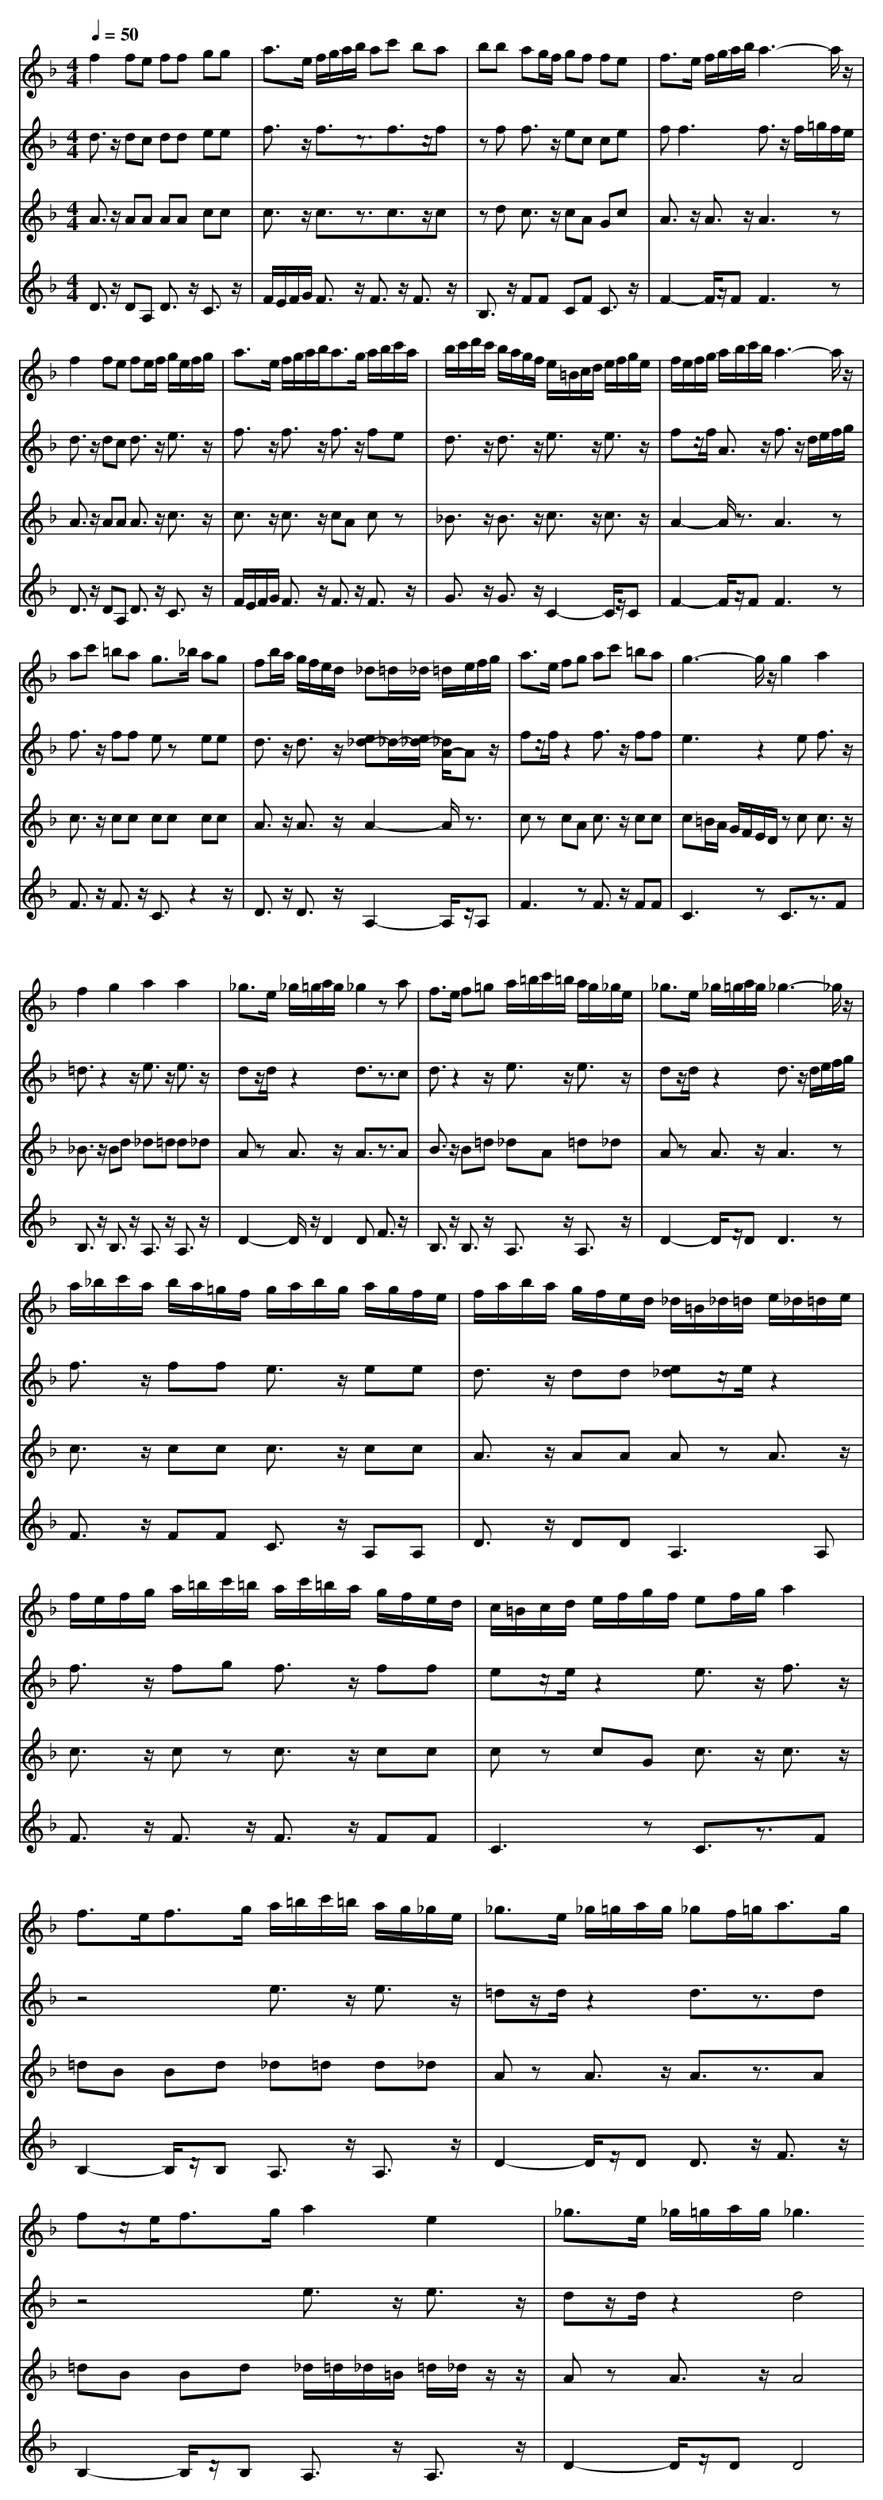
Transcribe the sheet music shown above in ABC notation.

X:1
T:
M: 4/4
L: 1/8
Q:1/4=50
K:F % 1 flats
V:1
f2 fe ff gg|a3/2e/2 f/2g/2a/2b/2 ac' ba|bb ag/2f/2 gf fe|f3/2e/2 f/2g/2a/2b/2 a3-a/2z/2|
f2 fe fe/2f/2 g/2e/2f/2g/2|a3/2e/2 f/2g/2a/2b<ag/2 a/2b/2c'/2a/2|b/2c'/2d'/2c'/2 b/2a/2g/2f/2 e/2=B/2c/2d/2 e/2f/2g/2e/2|f/2e/2f/2g/2 a/2b/2c'/2b/2 a3-a/2z/2|
ac' =ba g3/2_b/2 ag|fb/2a/2 g/2f/2e/2d/2 _d=d/2_d/2 =d/2e/2f/2g/2|a3/2e/2 fg ac' =ba|g3-g/2z/2 g2 a2|
f2 g2 a2 a2|_g3/2e/2 _g/2=g/2a/2g/2 _g2 za|f3/2e/2 f=g a/2=b/2c'/2=b/2 a/2g/2_g/2e/2|_g3/2e/2 _g/2=g/2a/2g/2 _g3-_g/2z/2|
a/2_b/2c'/2a/2 b/2a/2=g/2f/2 g/2a/2b/2g/2 a/2g/2f/2e/2|f/2a/2b/2a/2 g/2f/2e/2d/2 _d/2=B/2_d/2=d/2 e/2_d/2=d/2e/2|f/2e/2f/2g/2 a/2=b/2c'/2=b/2 a/2c'/2=b/2a/2 g/2f/2e/2d/2|c/2=B/2c/2d/2 e/2f/2g/2f/2 ef/2g/2 a2|
f3/2e<fg/2 a/2=b/2c'/2=b/2 a/2g/2_g/2e/2|_g3/2e/2 _g/2=g/2a/2g/2 _gf/2=g<ag/2|fz/2e<fg/2 a2 e2|_g3/2e/2 _g/2=g/2a/2g/2 _g3
V:2
d3/2z/2 dc dd ee|f3/2z/2 f3/2z3/2f3/2z/2f|zf f3/2z/2 ec ce|f2<f2 f3/2z/2 f/2=g/2f/2e/2|
d3/2z/2 dc d3/2z/2 e3/2z/2|f3/2z/2 f3/2z/2 f3/2z/2 fe|d3/2z/2 d3/2z/2 e3/2z/2 e3/2z/2|fz/2f/2 A3/2z/2 f3/2z/2 d/2e/2f/2g/2|
f3/2z/2 ff ez ee|d3/2z/2 d3/2z/2 [e_d-]_d/2-[e/2_d/2-] [_d/2A/2-]Az/2|fz/2f/2 z2 f3/2z/2 ff|e3z2e f3/2z/2|
=d3/2z2z/2 e3/2z/2 e3/2z/2|dz/2d/2 z2 d3/2z3/2c|d3/2z2z/2 e3/2z/2 e3/2z/2|dz/2d/2 z2 d3/2z/2 d/2e/2f/2g/2|
f3/2z/2 ff e3/2z/2 ee|d3/2z/2 dd [e_d]z/2e/2 z2|f3/2z/2 fg f3/2z/2 ff|ez/2e/2 z2 e3/2z/2 f3/2z/2|
z4 e3/2z/2 e3/2z/2|=dz/2d/2 z2 d3/2z3/2d|z4 e3/2z/2 e3/2z/2|dz/2d/2 z2 d4|
V:3
A3/2z/2 AA AA cc|c3/2z/2 c3/2z3/2c3/2z/2c|zd c3/2z/2 cA Gc|A3/2z/2 A3/2z/2 A3z|
A3/2z/2 AA A3/2z/2 c3/2z/2|c3/2z/2 c3/2z/2 cA cz|_B3/2z/2 B3/2z/2 c3/2z/2 c3/2z/2|A2- A/2z3/2 A3z|
c3/2z/2 cc cc cc|A3/2z/2 A3/2z/2 A2- A/2z3/2|cz cA c3/2z/2 cc|c=B/2A/2 G/2F/2E/2D/2 zc c3/2z/2|
_B3/2z/2 Bd _d=d d_d|Az A3/2z/2 A3/2z3/2A|B3/2z/2 B=d _dA =d_d|Az A3/2z/2 A3z|
c3/2z/2 cc c3/2z/2 cc|A3/2z/2 AA Az A3/2z/2|c3/2z/2 cz c3/2z/2 cc|cz cG c3/2z/2 c3/2z/2|
=dB Bd _d=d d_d|Az A3/2z/2 A3/2z3/2A|=dB Bd _d/2=d/2_d/2=B/2 =d/2_d/2z/2z/2|Az A3/2z/2 A4|
V:4
D3/2z/2 DA, D3/2z/2 C3/2z/2|F/2E/2F/2G/2 F3/2z/2 F3/2z/2 F3/2z/2|B,3/2z/2 FF CF C3/2z/2|F2- F/2z/2F F3z|
D3/2z/2 DA, D3/2z/2 C3/2z/2|F/2E/2F/2G/2 F3/2z/2 F3/2z/2 F3/2z/2|G3/2z/2 G3/2z/2 C2- C/2z/2C|F2- F/2z/2F F3z|
F3/2z/2 F3/2z/2 C3/2z2z/2|D3/2z/2 D3/2z/2 A,2- A,/2z/2A,|F3z F3/2z/2 FF|C3z C3/2z3/2F|
B,3/2z/2 B,3/2z/2 A,3/2z/2 A,3/2z/2|D2- D/2z/2D2D F3/2z/2|B,3/2z/2 B,3/2z/2 A,3/2z/2 A,3/2z/2|D2- D/2z/2D D3z|
F3/2z/2 FF C3/2z/2 A,A,|D3/2z/2 DD2<A,2A,|F3/2z/2 F3/2z/2 F3/2z/2 FF|C3z C3/2z3/2F|
B,2- B,/2z/2B, A,3/2z/2 A,3/2z/2|D2- D/2z/2D D3/2z/2 F3/2z/2|B,2- B,/2z/2B, A,3/2z/2 A,3/2z/2|D2- D/2z/2D D4|
